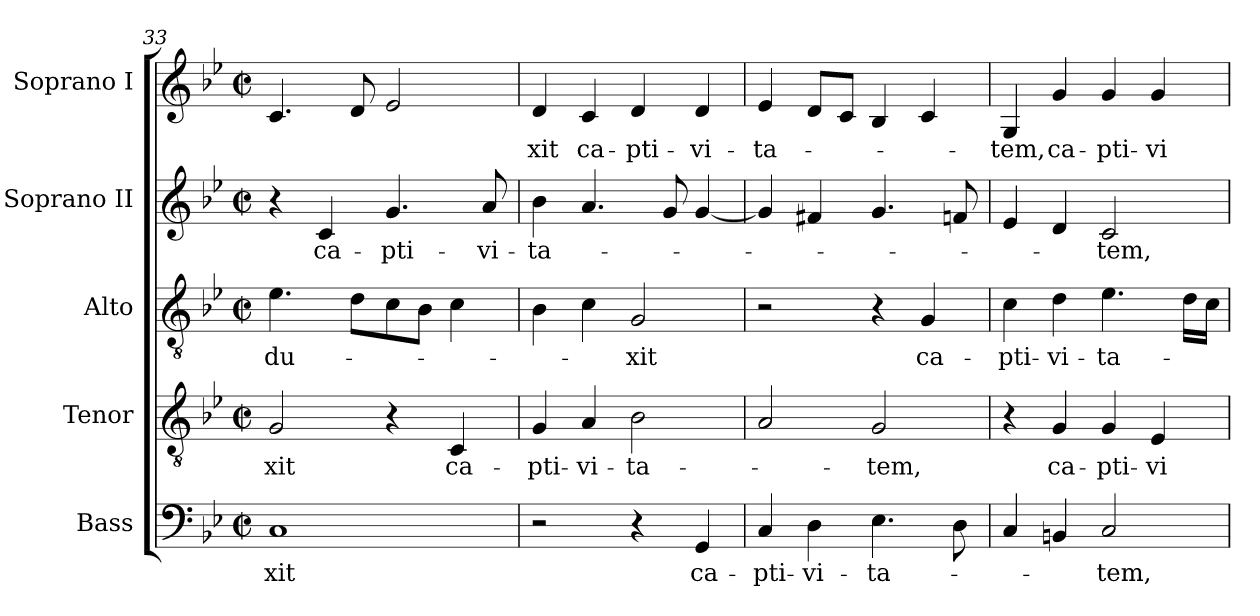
**kern	**text	**kern	**text	**kern	**text	**kern	**text	**kern	**text
*part5	*part5	*part4	*part4	*part3	*part3	*part2	*part2	*part1	*part1
*staff5	*staff5	*staff4	*staff4	*staff3	*staff3	*staff2	*staff2	*staff1	*staff1
*I"Bass	*	*I"Tenor	*	*I"Alto	*	*I"Soprano II	*	*I"Soprano I	*
*clefF4	*	*clefGv2	*	*clefGv2	*	*clefG2	*	*clefG2	*
*	*	*ITrd7c12	*	*	*	*	*	*	*
*k[b-e-]	*	*k[b-e-]	*	*k[b-e-]	*	*k[b-e-]	*	*k[b-e-]	*
*B-:	*	*B-:	*	*B-:	*	*B-:	*	*B-:	*
*M2/2	*	*M2/2	*	*M2/2	*	*M2/2	*	*M2/2	*
*met(c|)	*	*met(c|)	*	*met(c|)	*	*met(c|)	*	*met(c|)	*
=33	=33	=33	=33	=33	=33	=33	=33	=33	=33
!	!LO:LY:b:color=#000000	!	!	!	!	!	!	!	!
!	!	!	!LO:LY:b:color=#000000	!	!	!	!	!	!
!	!	!	!	!	!LO:LY:b:color=#000000	!	!	!	!
1Ci	-xit	2GGi/	xit	4.e-i\	du--	4r	.	4.ci/	.
!	!	!	!	!	!	!	!LO:LY:b:color=#000000	!	!
.	.	.	.	.	.	4ci/	ca-	.	.
.	.	.	.	8di\L	.	.	.	8di/	.
!	!	!	!	!	!	!	!LO:LY:b:color=#000000	!	!
.	.	4r	.	8ci\	.	4.gi/	pti-	2e-i/	.
.	.	.	.	8B-i\J	.	.	.	.	.
!	!	!	!LO:LY:b:color=#000000	!	!	!	!	!	!
.	.	4CCi/	ca-	4ci\	.	.	.	.	.
!	!	!	!	!	!	!	!LO:LY:b:color=#000000	!	!
.	.	.	.	.	.	8ai/	vi-	.	.
=34	=34	=34	=34	=34	=34	=34	=34	=34	=34
!	!	!	!LO:LY:b:color=#000000	!	!	!	!	!	!
!	!	!	!	!	!	!	!LO:LY:b:color=#000000	!	!
!	!	!	!	!	!	!	!	!	!LO:LY:b:color=#000000
2r	.	4GGi/	pti-	4B-i\	.	4b-i\	ta--	4di/	-xit
!	!	!	!LO:LY:b:color=#000000	!	!	!	!	!	!
!	!	!	!	!	!	!	!	!	!LO:LY:b:color=#000000
.	.	4AAi/	vi-	4ci\	.	4.ai/	.	4ci/	ca-
!	!	!	!LO:LY:b:color=#000000	!	!	!	!	!	!
!	!	!	!	!	!LO:LY:b:color=#000000	!	!	!	!
!	!	!	!	!	!	!	!	!	!LO:LY:b:color=#000000
4r	.	2BB-i\	ta--	2Gi/	-xit	.	.	4di/	pti-
.	.	.	.	.	.	8gi/	.	.	.
!	!LO:LY:b:color=#000000	!	!	!	!	!	!	!	!
!	!	!	!	!	!	!	!	!	!LO:LY:b:color=#000000
4GGi/	ca-	.	.	.	.	[<4gi/	.	4di/	vi-
=35	=35	=35	=35	=35	=35	=35	=35	=35	=35
!	!LO:LY:b:color=#000000	!	!	!	!	!	!	!	!
!	!	!	!	!	!	!	!	!	!LO:LY:b:color=#000000
4Ci/	pti-	2AAi/	.	2r	.	4gi/]	.	4e-i/	ta--
!	!LO:LY:b:color=#000000	!	!	!	!	!	!	!	!
4Di\	vi-	.	.	.	.	4f#Xi/	.	8di/L	.
.	.	.	.	.	.	.	.	8ci/J	.
!	!LO:LY:b:color=#000000	!	!	!	!	!	!	!	!
!	!	!	!LO:LY:b:color=#000000	!	!	!	!	!	!
4.E-i\	ta--	2GGi/	-tem,	4r	.	4.gi/	.	4B-i/	.
!	!	!	!	!	!LO:LY:b:color=#000000	!	!	!	!
.	.	.	.	4Gi/	ca-	.	.	4ci/	.
8Di\	.	.	.	.	.	8fni/	.	.	.
!!LO:LB:g=z
=36	=36	=36	=36	=36	=36	=36	=36	=36	=36
!	!	!	!	!	!LO:LY:b:color=#000000	!	!	!	!
!	!	!	!	!	!	!	!	!	!LO:LY:b:color=#000000
4Ci/	.	4r	.	4ci\	pti-	4e-i/	.	4Gi/	-tem,
!	!	!	!LO:LY:b:color=#000000	!	!	!	!	!	!
!	!	!	!	!	!LO:LY:b:color=#000000	!	!	!	!
!	!	!	!	!	!	!	!	!	!LO:LY:b:color=#000000
4BBni/	.	4GGi/	ca-	4di\	vi-	4di/	.	4gi/	ca-
!	!LO:LY:b:color=#000000	!	!	!	!	!	!	!	!
!	!	!	!LO:LY:b:color=#000000	!	!	!	!	!	!
!	!	!	!	!	!LO:LY:b:color=#000000	!	!	!	!
!	!	!	!	!	!	!	!LO:LY:b:color=#000000	!	!
!	!	!	!	!	!	!	!	!	!LO:LY:b:color=#000000
2Ci/	-tem,	4GGi/	pti-	4.e-i\	ta--	2ci/	-tem,	4gi/	pti-
!	!	!	!LO:LY:b:color=#000000	!	!	!	!	!	!
!	!	!	!	!	!	!	!	!	!LO:LY:b:color=#000000
.	.	4EE-i/	vi-	.	.	.	.	4gi/	vi-
.	.	.	.	16di\LL	.	.	.	.	.
.	.	.	.	16ci\JJ	.	.	.	.	.
=	=	=	=	=	=	=	=	=	=
*-	*-	*-	*-	*-	*-	*-	*-	*-	*-
